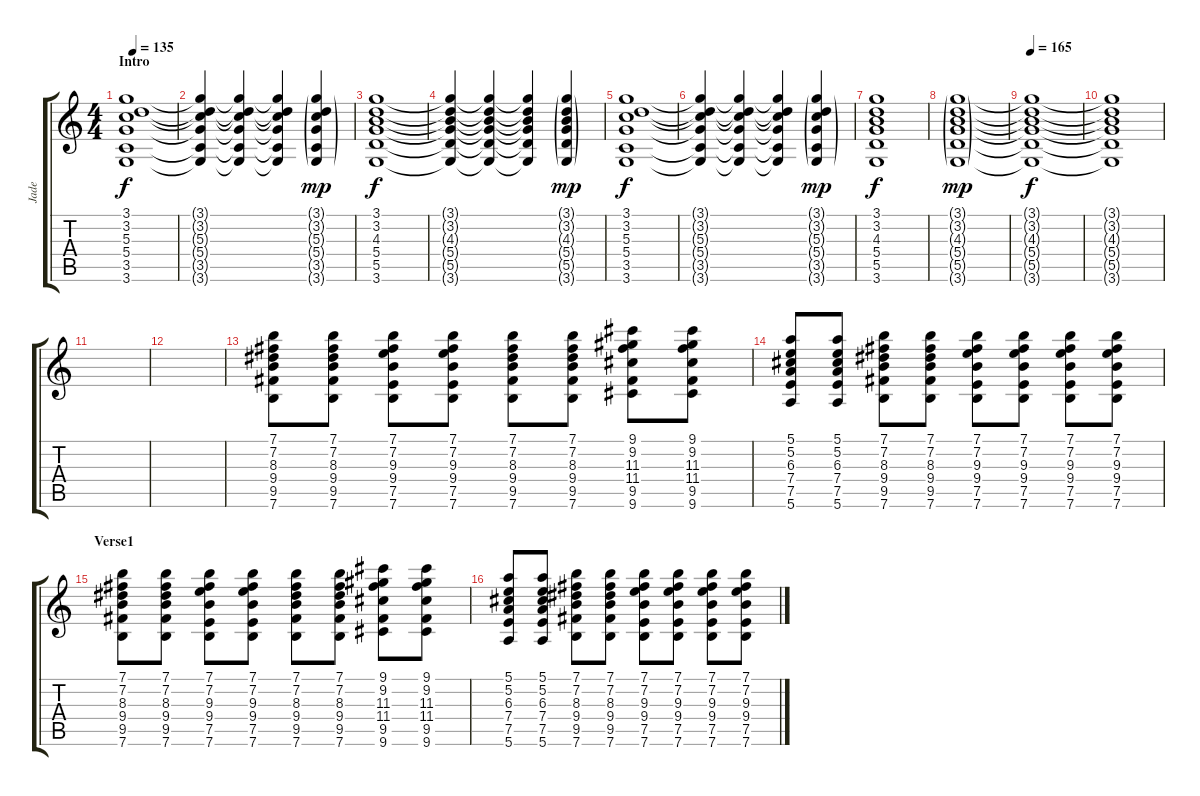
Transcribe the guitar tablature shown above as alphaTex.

\track ("Jade" "Jade") {instrument distortionguitar}
\staff {score tabs}
\tuning (E4 B3 G3 D3 A2 E2) {hide}
\ts (4 4)
\section ("" "Intro")
\tempo 135
\clef g2
\ks c
(3.1 3.2 5.3 5.4 3.5 3.6).1{dy f instrument distortionguitar} |
(3.1{t} 3.2{t} 5.3{t} 5.4{t} 3.5{t} 3.6{t}).4 (3.1{t} 3.2{t} 5.3{t} 5.4{t} 3.5{t} 3.6{t}).4 (3.1{t} 3.2{t} 5.3{t} 5.4{t} 3.5{t} 3.6{t}).4 (3.1{g} 3.2{g} 5.3{g} 5.4{g} 3.5{g} 3.6{g}).4{dy mp} |
(3.1 3.2 4.3 5.4 5.5 3.6).1{dy f} |
(3.1{t} 3.2{t} 4.3{t} 5.4{t} 5.5{t} 3.6{t}).4 (3.1{t} 3.2{t} 4.3{t} 5.4{t} 5.5{t} 3.6{t}).4 (3.1{t} 3.2{t} 4.3{t} 5.4{t} 5.5{t} 3.6{t}).4 (3.1{g} 3.2{g} 4.3{g} 5.4{g} 5.5{g} 3.6{g}).4{dy mp} |
(3.1 3.2 5.3 5.4 3.5 3.6).1{dy f} |
(3.1{t} 3.2{t} 5.3{t} 5.4{t} 3.5{t} 3.6{t}).4 (3.1{t} 3.2{t} 5.3{t} 5.4{t} 3.5{t} 3.6{t}).4 (3.1{t} 3.2{t} 5.3{t} 5.4{t} 3.5{t} 3.6{t}).4 (3.1{g} 3.2{g} 5.3{g} 5.4{g} 3.5{g} 3.6{g}).4{dy mp} |
(3.1 3.2 4.3 5.4 5.5 3.6).1{dy f} |
(3.1{g} 3.2{g} 4.3{g} 5.4{g} 5.5{g} 3.6{g}).1{dy mp} |
\tempo 165
(3.1{t} 3.2{t} 4.3{t} 5.4{t} 5.5{t} 3.6{t}).1{dy f} |
(3.1{t} 3.2{t} 4.3{t} 5.4{t} 5.5{t} 3.6{t}).1 |
|
|
(7.1 7.2 8.3 9.4 9.5 7.6).8 (7.1 7.2 8.3 9.4 9.5 7.6).8 (7.1 7.2 9.3 9.4 7.5 7.6).8 (7.1 7.2 9.3 9.4 7.5 7.6).8 (7.1 7.2 8.3 9.4 9.5 7.6).8 (7.1 7.2 8.3 9.4 9.5 7.6).8 (9.1 9.2 11.3 11.4 9.5 9.6).8 (9.1 9.2 11.3 11.4 9.5 9.6).8 |
(5.1 5.2 6.3 7.4 7.5 5.6).8 (5.1 5.2 6.3 7.4 7.5 5.6).8 (7.1 7.2 8.3 9.4 9.5 7.6).8 (7.1 7.2 8.3 9.4 9.5 7.6).8 (7.1 7.2 9.3 9.4 7.5 7.6).8 (7.1 7.2 9.3 9.4 7.5 7.6).8 (7.1 7.2 9.3 9.4 7.5 7.6).8 (7.1 7.2 9.3 9.4 7.5 7.6).8 |
\section ("" "Verse1")
(7.1 7.2 8.3 9.4 9.5 7.6).8 (7.1 7.2 8.3 9.4 9.5 7.6).8 (7.1 7.2 9.3 9.4 7.5 7.6).8 (7.1 7.2 9.3 9.4 7.5 7.6).8 (7.1 7.2 8.3 9.4 9.5 7.6).8 (7.1 7.2 8.3 9.4 9.5 7.6).8 (9.1 9.2 11.3 11.4 9.5 9.6).8 (9.1 9.2 11.3 11.4 9.5 9.6).8 |
(5.1 5.2 6.3 7.4 7.5 5.6).8 (5.1 5.2 6.3 7.4 7.5 5.6).8 (7.1 7.2 8.3 9.4 9.5 7.6).8 (7.1 7.2 8.3 9.4 9.5 7.6).8 (7.1 7.2 9.3 9.4 7.5 7.6).8 (7.1 7.2 9.3 9.4 7.5 7.6).8 (7.1 7.2 9.3 9.4 7.5 7.6).8 (7.1 7.2 9.3 9.4 7.5 7.6).8
